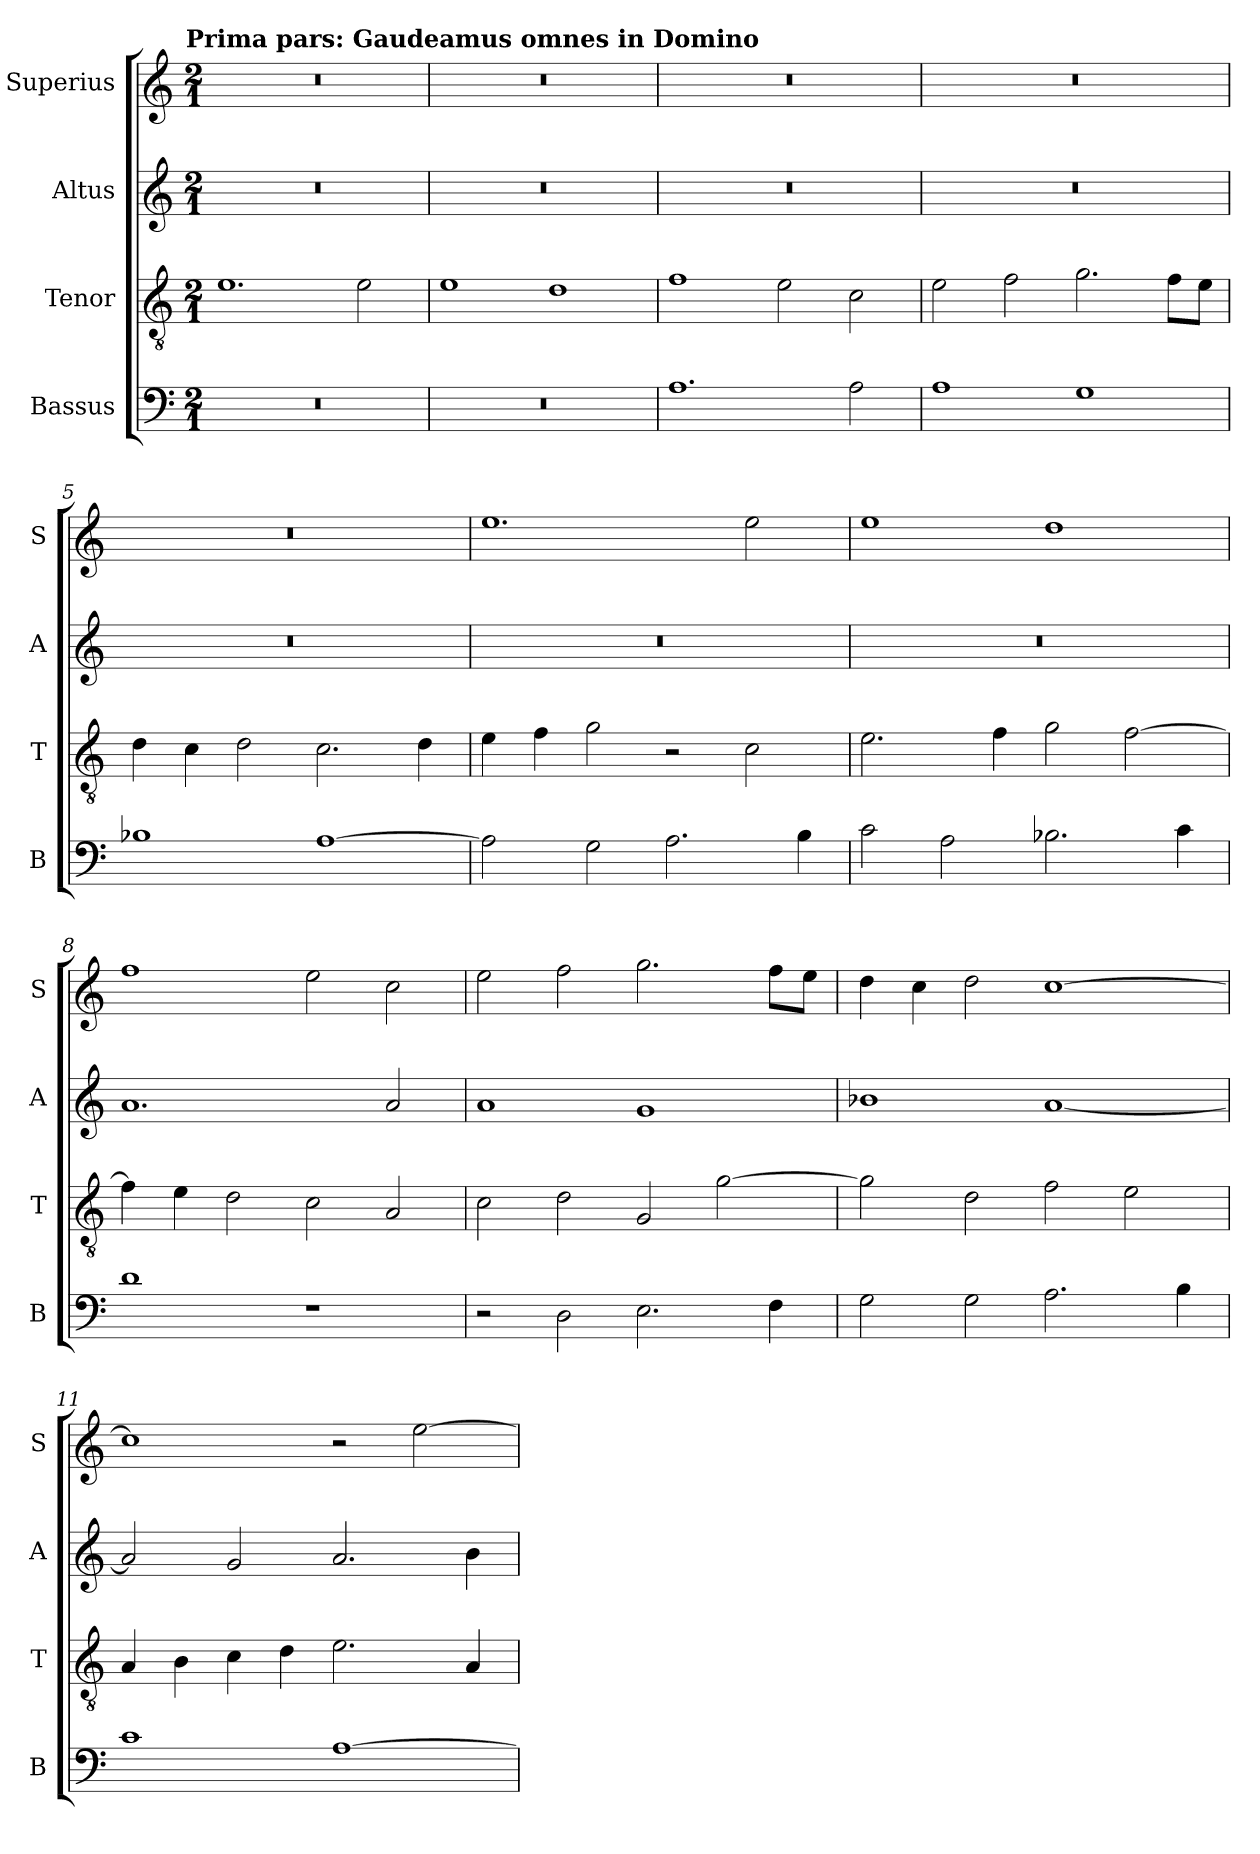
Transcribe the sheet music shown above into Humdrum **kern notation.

**kern	**kern	**kern	**kern
*part4	*part3	*part2	*part1
*staff4	*staff3	*staff2	*staff1
*I"Bassus	*I"Tenor	*I"Altus	*I"Superius
*I'B	*I'T	*I'A	*I'S
*clefF4	*clefGv2	*clefG2	*clefG2
*k[]	*k[]	*k[]	*k[]
*C:	*C:	*C:	*C:
!!LO:TX:omd:t=Prima pars&colon; Gaudeamus omnes in Domino
*M2/1	*M2/1	*M2/1	*M2/1
=1	=1	=1	=1
0r	1.e	0r	0r
.	2e	.	.
=2	=2	=2	=2
0r	1e	0r	0r
.	1d	.	.
=3	=3	=3	=3
1.A	1f	0r	0r
.	2e	.	.
2A	2c	.	.
=4	=4	=4	=4
1A	2e	0r	0r
.	2f	.	.
1G	2.g	.	.
.	8fL	.	.
.	8eJ	.	.
=5	=5	=5	=5
1B-X	4d	0r	0r
.	4c	.	.
.	2d	.	.
[1A	2.c	.	.
.	4d	.	.
=6	=6	=6	=6
2A]	4e	0r	1.ee
.	4f	.	.
2G	2g	.	.
2.A	2r	.	.
.	2c	.	2ee
4B	.	.	.
=7	=7	=7	=7
2c	2.e	0r	1ee
2A	.	.	.
.	4f	.	.
2.B-X	2g	.	1dd
.	[2f	.	.
4c	.	.	.
=8	=8	=8	=8
1d	4f]	1.a	1ff
.	4e	.	.
.	2d	.	.
1r	2c	.	2ee
.	2A	2a	2cc
=9	=9	=9	=9
2r	2c	1a	2ee
2D	2d	.	2ff
2.E	2G	1g	2.gg
.	[2g	.	.
4F	.	.	8ffL
.	.	.	8eeJ
=10	=10	=10	=10
2G	2g]	1b-X	4dd
.	.	.	4cc
2G	2d	.	2dd
2.A	2f	[1a	[1cc
.	2e	.	.
4B	.	.	.
=11	=11	=11	=11
1c	4A	2a]	1cc]
.	4B	.	.
.	4c	2g	.
.	4d	.	.
[1A	2.e	2.a	2r
.	.	.	[2ee
.	4A	4b	.
=	=	=	=
*-	*-	*-	*-
